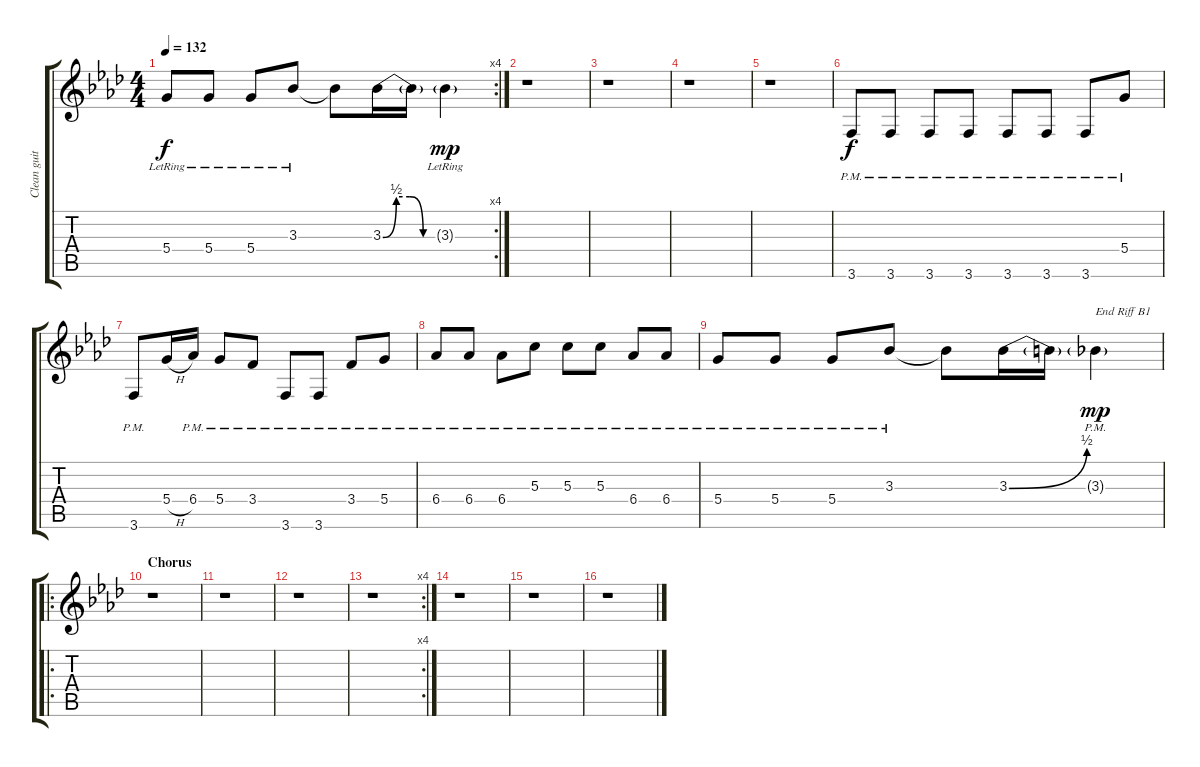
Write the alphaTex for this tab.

\track ("Clean guitar 1" "Clean guit") {instrument electricguitarclean}
\staff {score tabs}
\tuning (E4 B3 G3 D3 A2 D2) {hide}
\rc 4
\ts (4 4)
\tempo 132
\clef g2
\ks ab
5.4{lr}.8{dy f} 5.4{lr}.8 5.4{lr}.8 3.3{lr}.8 3.3{t}.8 3.3{be (custom 0 0 15 2 30 2 45 0 60 0)}.16 3.3{t}.16 3.3{g lr}.4{dy mp} |
r.1 |
r.1 |
r.1 |
r.1 |
3.6{pm}.8{dy f} 3.6{pm}.8 3.6{pm}.8 3.6{pm}.8 3.6{pm}.8 3.6{pm}.8 3.6{pm}.8 5.4{pm}.8 |
3.6{pm}.8 5.4{h}.16 6.4{pm}.16 5.4{pm}.8 3.4{pm}.8 3.6{pm}.8 3.6{pm}.8 3.4{pm}.8 5.4{pm}.8 |
6.4{pm}.8 6.4{pm}.8 6.4{pm}.8 5.3{pm}.8 5.3{pm}.8 5.3{pm}.8 6.4{pm}.8 6.4{pm}.8 |
5.4{pm}.8 5.4{pm}.8 5.4{pm}.8 3.3{pm}.8 3.3{t}.8 3.3{be (bend 0 0 60 2)}.16 3.3{t}.16 3.3{g pm}.4{txt "End Riff B1" dy mp} |
\ro
\section ("" "Chorus")
r.1 |
r.1 |
r.1 |
\rc 4
r.1 |
r.1 |
r.1 |
r.1
